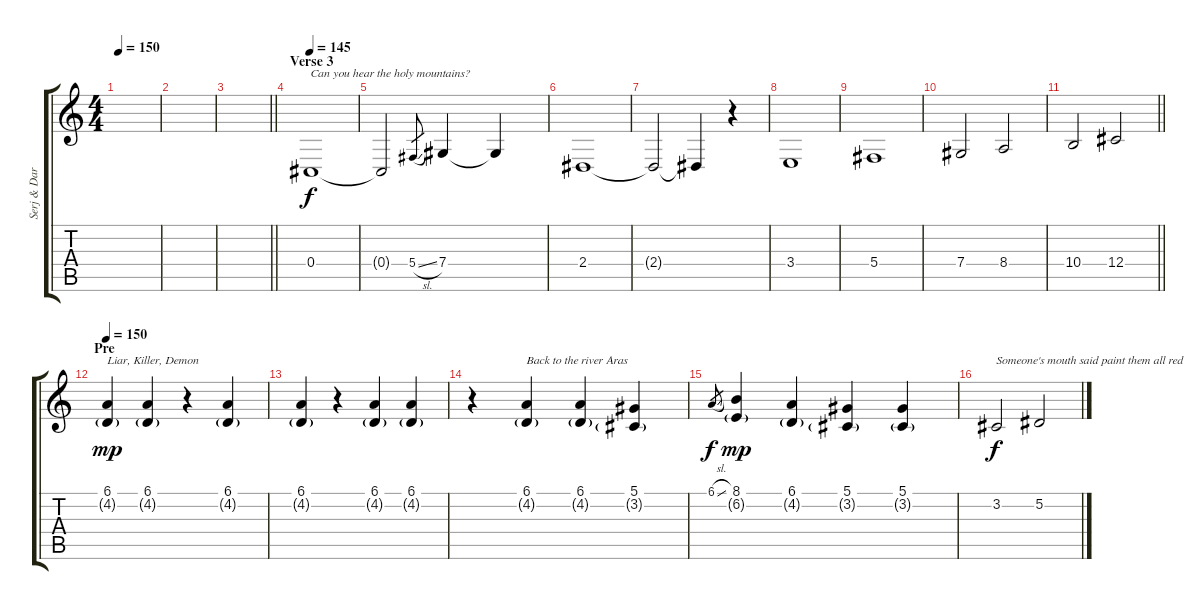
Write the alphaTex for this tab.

\track ("Serj & Daron" "Serj & Dar") {instrument altosax}
\staff {score tabs}
\tuning (Eb4 Bb3 Gb3 Db3 Ab2 Db2) {hide}
\ts (4 4)
\tempo 150
\clef g2
\ks c
|
|
\barLineRight lightlight
|
\section ("" "Verse 3")
\tempo 145
0.4.1{txt "Can you hear the holy mountains?"} |
0.4{t}.2 5.4{sl}.8{gr} 7.4.4 7.4{t}.4 |
2.4.1 |
2.4{t}.2 2.4{t}.4 r.4 |
3.4.1 |
5.4.1 |
7.4.2 8.4.2 |
\barLineRight lightlight
10.4.2 12.4.2 |
\section ("" "Pre")
\tempo 150
(6.1 4.2{g}).4{txt "Liar, Killer, Demon" dy mp} (6.1 4.2{g}).4 r.4 (6.1 4.2{g}).4 |
(6.1 4.2{g}).4 r.4 (6.1 4.2{g}).4 (6.1 4.2{g}).4 |
r.4 (6.1 4.2{g}).4{txt "Back to the river Aras"} (6.1 4.2{g}).4 (5.1 3.2{g}).4 |
6.1{sl}.8{gr dy f} (8.1 6.2{g}).4{dy mp} (6.1 4.2{g}).4 (5.1 3.2{g}).4 (5.1 3.2{g}).4 |
3.2.2{txt "Someone's mouth said paint them all red" dy f} 5.2.2
